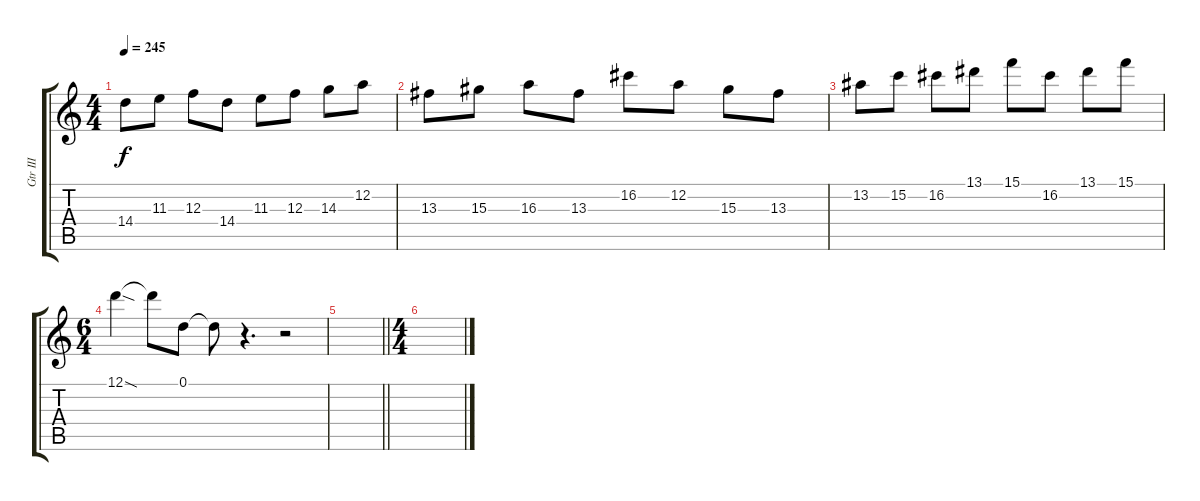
\track ("Gtr III" "Gtr III") {instrument overdrivenguitar}
\staff {score tabs}
\tuning (D4 A3 F3 C3 G2 D2) {hide}
\ts (4 4)
\tempo 245
\clef g2
\ks c
14.4.8{dy f} 11.3.8 12.3.8 14.4.8 11.3.8 12.3.8 14.3.8 12.2.8 |
13.3.8 15.3.8 16.3.8 13.3.8 16.2.8 12.2.8 15.3.8 13.3.8 |
13.2.8 15.2.8 16.2.8 13.1.8 15.1.8 16.2.8 13.1.8 15.1.8 |
\ts (6 4)
12.1{sod}.4 12.1{t}.8 0.1.8 0.1{t}.8 r.4{d} r.2 |
\barLineRight lightlight
|
\ts (4 4)
